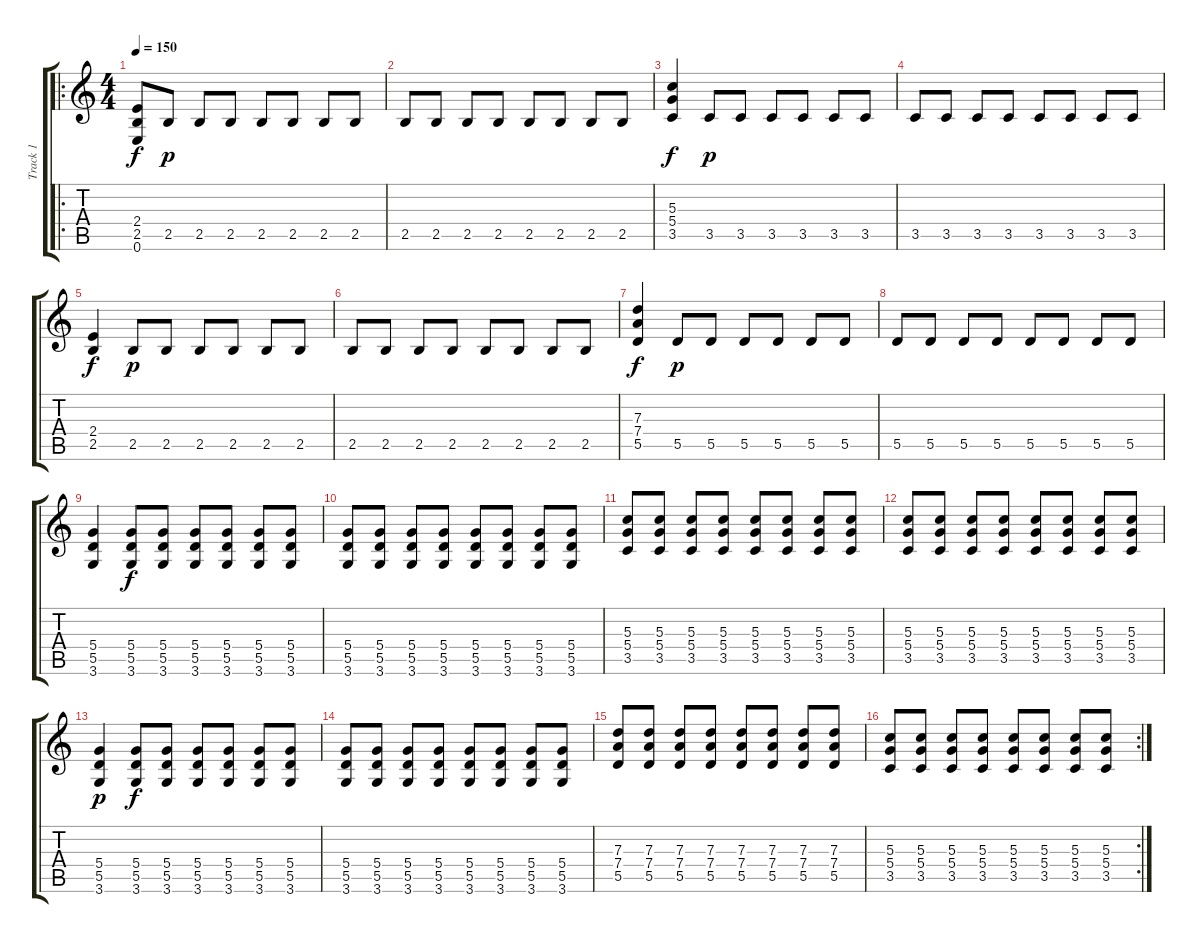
\track ("Track 1" "Track 1") {instrument overdrivenguitar}
\staff {score tabs}
\tuning (E4 B3 G3 D3 A2 E2) {hide}
\ro
\ts (4 4)
\tempo 150
\clef g2
\ks c
(2.4 2.5 0.6).8{dy f} 2.5.8{dy p} 2.5.8 2.5.8 2.5.8 2.5.8 2.5.8 2.5.8 |
2.5.8 2.5.8 2.5.8 2.5.8 2.5.8 2.5.8 2.5.8 2.5.8 |
(5.3 5.4 3.5).4{dy f} 3.5.8{dy p} 3.5.8 3.5.8 3.5.8 3.5.8 3.5.8 |
3.5.8 3.5.8 3.5.8 3.5.8 3.5.8 3.5.8 3.5.8 3.5.8 |
(2.4 2.5).4{dy f} 2.5.8{dy p} 2.5.8 2.5.8 2.5.8 2.5.8 2.5.8 |
2.5.8 2.5.8 2.5.8 2.5.8 2.5.8 2.5.8 2.5.8 2.5.8 |
(7.3 7.4 5.5).4{dy f} 5.5.8{dy p} 5.5.8 5.5.8 5.5.8 5.5.8 5.5.8 |
5.5.8 5.5.8 5.5.8 5.5.8 5.5.8 5.5.8 5.5.8 5.5.8 |
(5.4 5.5 3.6).4 (5.4 5.5 3.6).8{dy f} (5.4 5.5 3.6).8 (5.4 5.5 3.6).8 (5.4 5.5 3.6).8 (5.4 5.5 3.6).8 (5.4 5.5 3.6).8 |
(5.4 5.5 3.6).8 (5.4 5.5 3.6).8 (5.4 5.5 3.6).8 (5.4 5.5 3.6).8 (5.4 5.5 3.6).8 (5.4 5.5 3.6).8 (5.4 5.5 3.6).8 (5.4 5.5 3.6).8 |
(5.3 5.4 3.5).8 (5.3 5.4 3.5).8 (5.3 5.4 3.5).8 (5.3 5.4 3.5).8 (5.3 5.4 3.5).8 (5.3 5.4 3.5).8 (5.3 5.4 3.5).8 (5.3 5.4 3.5).8 |
(5.3 5.4 3.5).8 (5.3 5.4 3.5).8 (5.3 5.4 3.5).8 (5.3 5.4 3.5).8 (5.3 5.4 3.5).8 (5.3 5.4 3.5).8 (5.3 5.4 3.5).8 (5.3 5.4 3.5).8 |
(5.4 5.5 3.6).4{dy p} (5.4 5.5 3.6).8{dy f} (5.4 5.5 3.6).8 (5.4 5.5 3.6).8 (5.4 5.5 3.6).8 (5.4 5.5 3.6).8 (5.4 5.5 3.6).8 |
(5.4 5.5 3.6).8 (5.4 5.5 3.6).8 (5.4 5.5 3.6).8 (5.4 5.5 3.6).8 (5.4 5.5 3.6).8 (5.4 5.5 3.6).8 (5.4 5.5 3.6).8 (5.4 5.5 3.6).8 |
(7.3 7.4 5.5).8 (7.3 7.4 5.5).8 (7.3 7.4 5.5).8 (7.3 7.4 5.5).8 (7.3 7.4 5.5).8 (7.3 7.4 5.5).8 (7.3 7.4 5.5).8 (7.3 7.4 5.5).8 |
\rc 2
(5.3 5.4 3.5).8 (5.3 5.4 3.5).8 (5.3 5.4 3.5).8 (5.3 5.4 3.5).8 (5.3 5.4 3.5).8 (5.3 5.4 3.5).8 (5.3 5.4 3.5).8 (5.3 5.4 3.5).8
